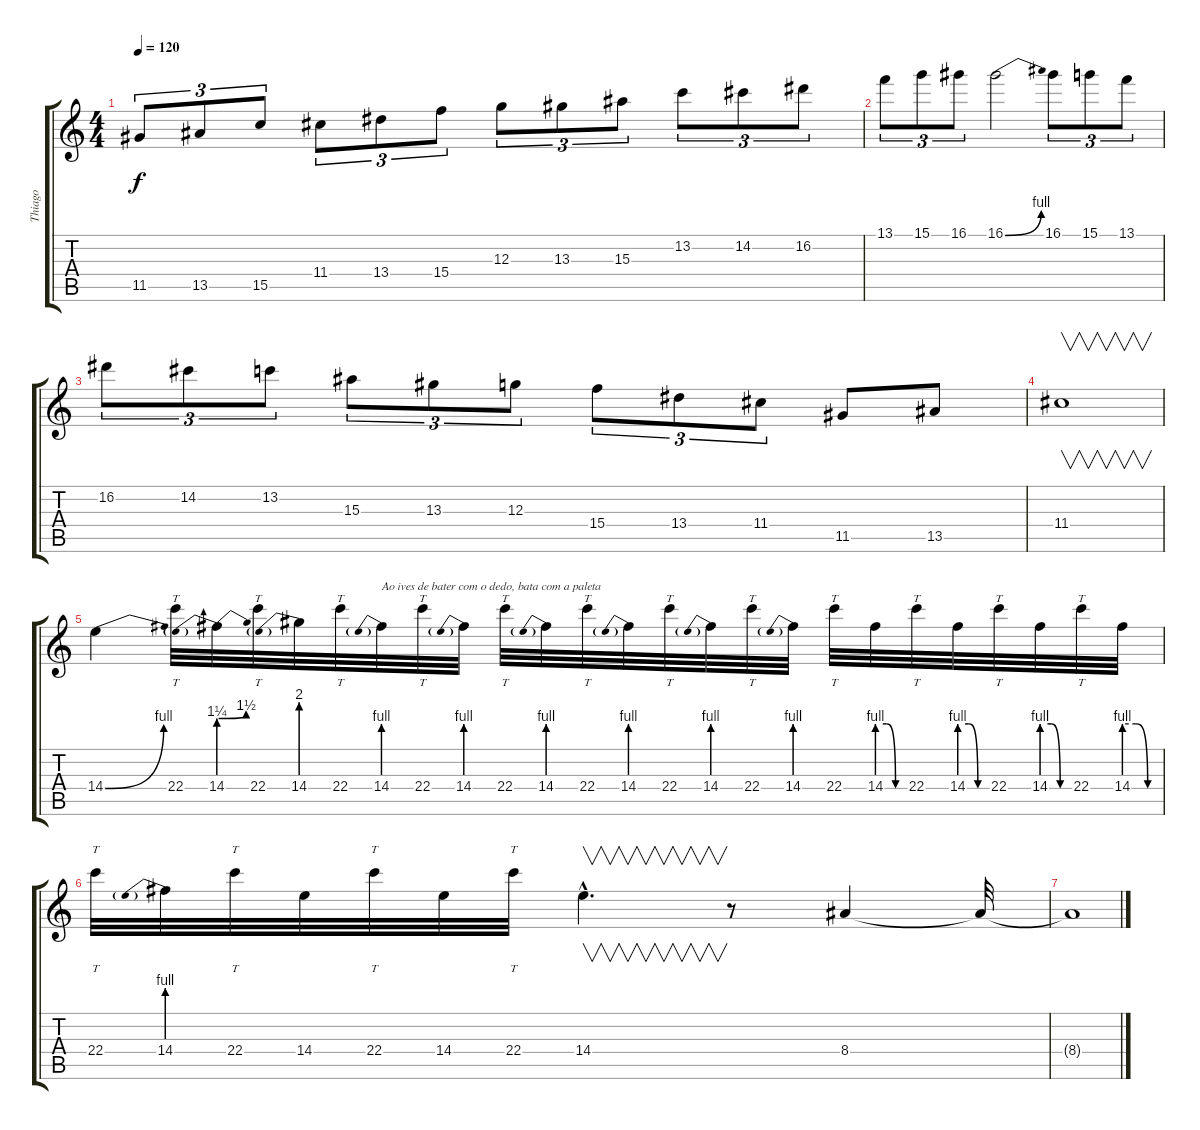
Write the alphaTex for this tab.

\track ("Thiago" "Thiago") {instrument overdrivenguitar}
\staff {score tabs}
\tuning (E4 B3 G3 D3 A2 E2) {hide}
\ts (4 4)
\tempo 120
\clef g2
\ks c
11.5.8{tu (3 2) dy f} 13.5.8{tu (3 2)} 15.5.8{tu (3 2)} 11.4.8{tu (3 2)} 13.4.8{tu (3 2)} 15.4.8{tu (3 2)} 12.3.8{tu (3 2)} 13.3.8{tu (3 2)} 15.3.8{tu (3 2)} 13.2.8{tu (3 2)} 14.2.8{tu (3 2)} 16.2.8{tu (3 2)} |
13.1.8{tu (3 2)} 15.1.8{tu (3 2)} 16.1.8{tu (3 2)} 16.1{be (bend 0 0 60 4)}.2 16.1.8{tu (3 2)} 15.1.8{tu (3 2)} 13.1.8{tu (3 2)} |
16.2.8{tu (3 2)} 14.2.8{tu (3 2)} 13.2.8{tu (3 2)} 15.3.8{tu (3 2)} 13.3.8{tu (3 2)} 12.3.8{tu (3 2)} 15.4.8{tu (3 2)} 13.4.8{tu (3 2)} 11.4.8{tu (3 2)} 11.5.8 13.5.8 |
11.4.1{v} |
14.4{be (bend 0 0 60 4)}.4 22.4.32{tt} 14.4{be (prebendbend 0 5 60 6)}.32 22.4.32{tt} 14.4{be (prebend 0 8 60 8)}.32 22.4.32{tt} 14.4{be (prebend 0 4 60 4)}.32{txt "Ao ives de bater com o dedo, bata com a paleta"} 22.4.32{tt} 14.4{be (prebend 0 4 60 4)}.32 22.4.32{tt} 14.4{be (prebend 0 4 60 4)}.32 22.4.32{tt} 14.4{be (prebend 0 4 60 4)}.32 22.4.32{tt} 14.4{be (prebend 0 4 60 4)}.32 22.4.32{tt} 14.4{be (prebend 0 4 60 4)}.32 22.4.32{tt} 14.4{be (custom 0 4 20 4 40 0 60 0)}.32 22.4.32{tt} 14.4{be (custom 0 4 20 4 40 0 60 0)}.32 22.4.32{tt} 14.4{be (custom 0 4 20 4 40 0 60 0)}.32 22.4.32{tt} 14.4{be (custom 0 4 20 4 40 0 60 0)}.32 |
22.4.32{tt} 14.4{be (prebend 0 4 60 4)}.32 22.4.32{tt} 14.4.32 22.4.32{tt} 14.4.32 22.4.32{tt} 14.4{hac}.4{v d} r.8 8.4.4 8.4{t}.32 |
8.4{t}.1
